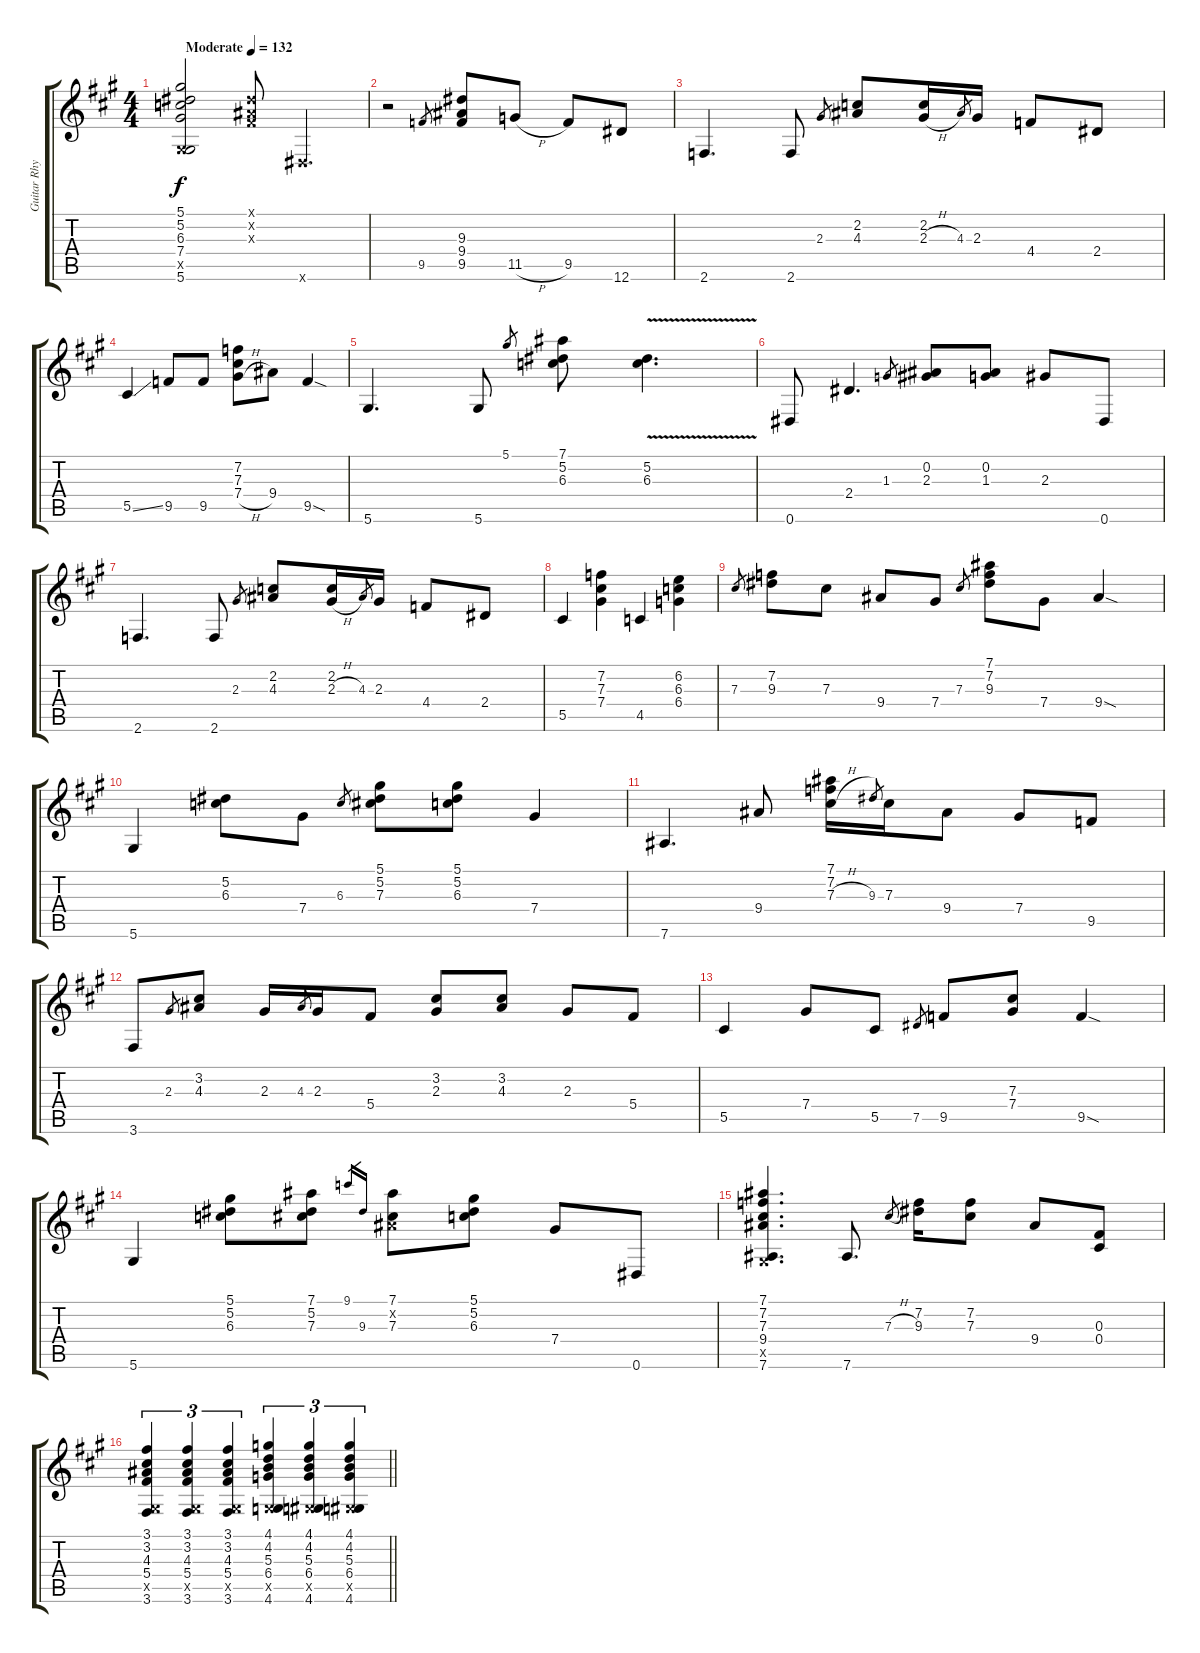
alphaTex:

\track ("Guitar Rhythm" "Guitar Rhy") {instrument electricguitarclean}
\staff {score tabs}
\tuning (Eb4 Bb3 Gb3 Db3 Ab2 Eb2) {hide}
\ts (4 4)
\tempo (132 "Moderate")
\clef g2
\ks a
(5.1 5.2 6.3 7.4 0.5{x} 5.6).2{dy f instrument electricguitarclean} (0.1{x} 0.2{x} 0.3{x}).8 0.6{x}.4{d} |
r.2 9.5.8{gr} (9.3 9.4 9.5).8 11.5{h}.8 9.5.8 12.6.8 |
2.6.4{d} 2.6.8 2.3.8{gr} (2.2 4.3).8 (2.2 2.3{h}).16 4.3.8{gr} 2.3.16 4.4.8 2.4.8 |
5.5{ss}.4 9.5.8 9.5.8 (7.2 7.3 7.4{h}).8 9.4.8 9.5{sod}.4 |
5.6.4{d} 5.6.8 5.1.8{gr} (7.1 5.2 6.3).8 (5.2{v} 6.3).4{d} |
0.6.8 2.4.4{d} 1.3.8{gr} (0.2 2.3).8 (0.2 1.3).8 2.3.8 0.6.8 |
2.6.4{d} 2.6.8 2.3.8{gr} (2.2 4.3).8 (2.2 2.3{h}).16 4.3.8{gr} 2.3.16 4.4.8 2.4.8 |
5.5.4 (7.2 7.3 7.4).4 4.5.4 (6.2 6.3 6.4).4 |
7.3.8{gr} (7.2 9.3).8 7.3.8 9.4.8 7.4.8 7.3.8{gr} (7.1 7.2 9.3).8 7.4.8 9.4{sod}.4 |
5.6.4 (5.2 6.3).8 7.4.8 6.3.8{gr} (5.1 5.2 7.3).8 (5.1 5.2 6.3).8 7.4.4 |
7.6.4{d} 9.4.8 (7.1 7.2 7.3{h}).16 9.3.8{gr} 7.3.16 9.4.8 7.4.8 9.5.8 |
3.6.8 2.3.8{gr} (3.2 4.3).8 2.3.16 4.3.8{gr} 2.3.16 5.4.8 (3.2 2.3).8 (3.2 4.3).8 2.3.8 5.4.8 |
5.5.4 7.4.8 5.5.8 7.5.8{gr} 9.5.8 (7.3 7.4).8 9.5{sod}.4 |
5.6.4 (5.1 5.2 6.3).8 (7.1 5.2 7.3).8 9.1.16{gr} 9.3.16{gr} (7.1 0.2{x} 7.3).8 (5.1 5.2 6.3).8 7.4.8 0.6.8 |
(7.1 7.2 7.3 9.4 0.5{x} 7.6).4{d} 7.6.8{d} 7.3{h}.8{gr} (7.2 9.3).16 (7.2 7.3).8 9.4.8 (0.3 0.4).8 |
\barLineRight lightlight
(3.1 3.2 4.3 5.4 0.5{x} 3.6).4{tu (3 2)} (3.1 3.2 4.3 5.4 0.5{x} 3.6).4{tu (3 2)} (3.1 3.2 4.3 5.4 0.5{x} 3.6).4{tu (3 2)} (4.1 4.2 5.3 6.4 0.5{x} 4.6).4{tu (3 2)} (4.1 4.2 5.3 6.4 0.5{x} 4.6).4{tu (3 2)} (4.1 4.2 5.3 6.4 0.5{x} 4.6).4{tu (3 2)}
